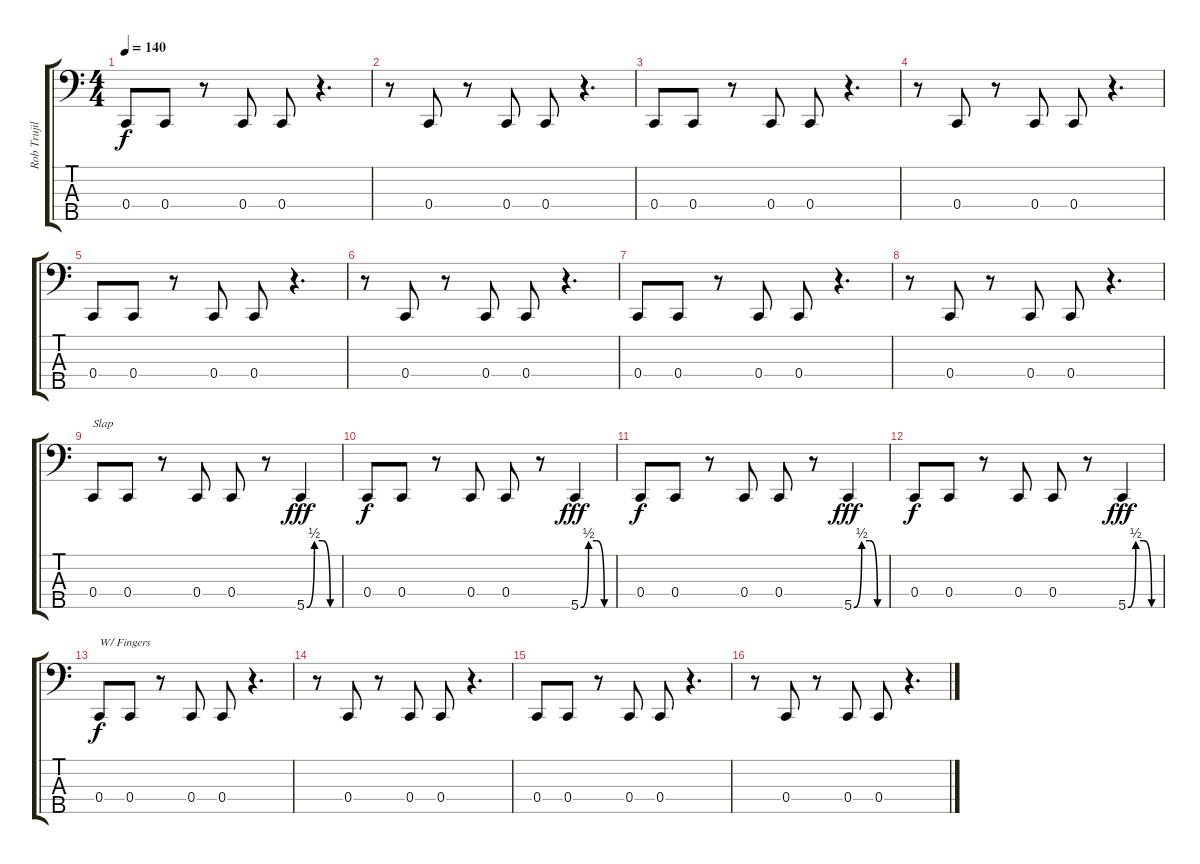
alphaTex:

\track ("Rob Trujillo" "Rob Trujil") {instrument electricbassfinger}
\staff {score tabs}
\tuning (Eb2 Bb1 F1 C1 G0) {hide}
\ts (4 4)
\tempo 140
\clef f4
\ks c
0.4.8{dy f} 0.4.8 r.8 0.4.8 0.4.8 r.4{d} |
r.8 0.4.8 r.8 0.4.8 0.4.8 r.4{d} |
0.4.8 0.4.8 r.8 0.4.8 0.4.8 r.4{d} |
r.8 0.4.8 r.8 0.4.8 0.4.8 r.4{d} |
0.4.8 0.4.8 r.8 0.4.8 0.4.8 r.4{d} |
r.8 0.4.8 r.8 0.4.8 0.4.8 r.4{d} |
0.4.8 0.4.8 r.8 0.4.8 0.4.8 r.4{d} |
r.8 0.4.8 r.8 0.4.8 0.4.8 r.4{d} |
0.4.8{txt "Slap" instrument slapbass1} 0.4.8 r.8 0.4.8 0.4.8 r.8 5.5{be (custom 0 0 15 2 30 2 45 0 60 0)}.4{dy fff} |
0.4.8{dy f} 0.4.8 r.8 0.4.8 0.4.8 r.8 5.5{be (custom 0 0 15 2 30 2 45 0 60 0)}.4{dy fff} |
0.4.8{dy f} 0.4.8 r.8 0.4.8 0.4.8 r.8 5.5{be (custom 0 0 15 2 30 2 45 0 60 0)}.4{dy fff} |
0.4.8{dy f} 0.4.8 r.8 0.4.8 0.4.8 r.8 5.5{be (custom 0 0 15 2 30 2 45 0 60 0)}.4{dy fff} |
0.4.8{txt "W/ Fingers" dy f instrument electricbassfinger} 0.4.8 r.8 0.4.8 0.4.8 r.4{d} |
r.8 0.4.8 r.8 0.4.8 0.4.8 r.4{d} |
0.4.8 0.4.8 r.8 0.4.8 0.4.8 r.4{d} |
r.8 0.4.8 r.8 0.4.8 0.4.8 r.4{d}
